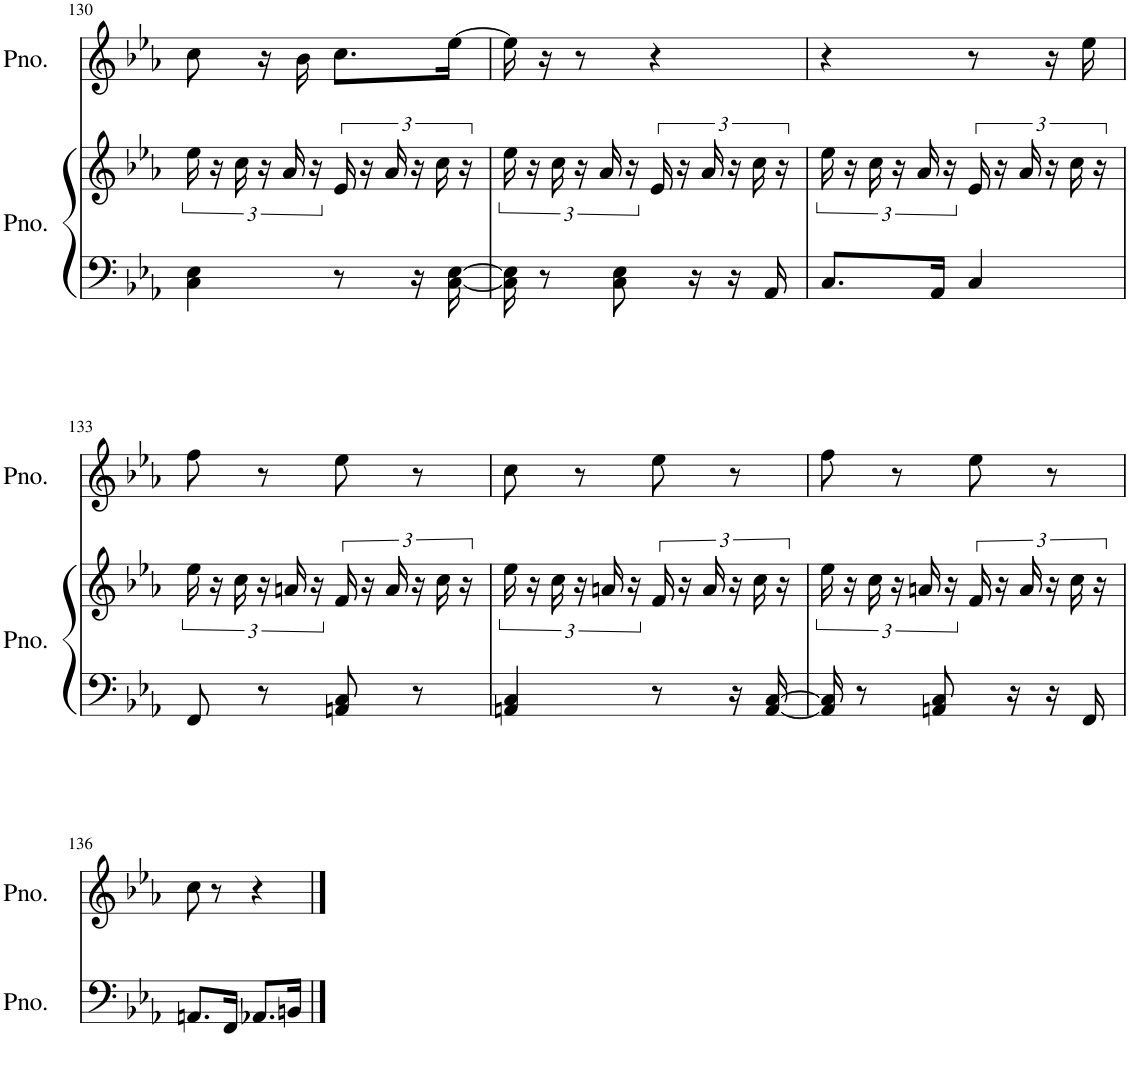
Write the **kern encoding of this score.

**kern	**kern	**kern
*part2	*part2	*part1
*staff3	*staff2	*staff1
*I"Piano	*	*I"Piano
*I'Pno.	*	*I'Pno.
!!LO:PB:g=z
*clefF4	*clefG2	*clefG2
*k[b-e-a-]	*k[b-e-a-]	*k[b-e-a-]
*M2/4	*M2/4	*M2/4
=130	=130	=130
4C\ 4E-\	24ee-\	8cc\
.	24r	.
.	24cc\	.
.	24r	16r
.	24a-/	.
.	.	16b-\
.	24r	.
8r	24e-/	8.cc\L
.	24r	.
.	24a-/	.
16r	24r	.
.	24cc\	.
[16C\ [16E-\	.	[16ee-\Jk
.	24r	.
=131	=131	=131
16C\] 16E-\]	24ee-\	16ee-\]
.	24r	.
8r	.	16r
.	24cc\	.
.	24r	8r
.	24a-/	.
8C\ 8E-\	.	.
.	24r	.
.	24e-/	4r
.	24r	.
16r	.	.
.	24a-/	.
16r	24r	.
.	24cc\	.
16AA-/	.	.
.	24r	.
=132	=132	=132
8.C/L	24ee-\	4r
.	24r	.
.	24cc\	.
.	24r	.
.	24a-/	.
16AA-/Jk	.	.
.	24r	.
4C/	24e-/	8r
.	24r	.
.	24a-/	.
.	24r	16r
.	24cc\	.
.	.	16ee-\
.	24r	.
!!LO:LB:g=z
=133	=133	=133
8FF/	24ee-\	8ff\
.	24r	.
.	24cc\	.
8r	24r	8r
.	24an/	.
.	24r	.
8AAn/ 8C/	24f/	8ee-\
.	24r	.
.	24a/	.
8r	24r	8r
.	24cc\	.
.	24r	.
=134	=134	=134
4AAn/ 4C/	24ee-\	8cc\
.	24r	.
.	24cc\	.
.	24r	8r
.	24an/	.
.	24r	.
8r	24f/	8ee-\
.	24r	.
.	24a/	.
16r	24r	8r
.	24cc\	.
[16AA/ [16C/	.	.
.	24r	.
=135	=135	=135
16AA/] 16C/]	24ee-\	8ff\
.	24r	.
8r	.	.
.	24cc\	.
.	24r	8r
.	24an/	.
8AAn/ 8C/	.	.
.	24r	.
.	24f/	8ee-\
.	24r	.
16r	.	.
.	24a/	.
16r	24r	8r
.	24cc\	.
16FF/	.	.
.	24r	.
!!LO:LB:g=z
=136	=136	=136
8.AAn/L	2r	8cc\
.	.	8r
16FF/Jk	.	.
8.AA-X/L	.	4r
16BBn/Jk	.	.
==	==	==
*-	*-	*-
